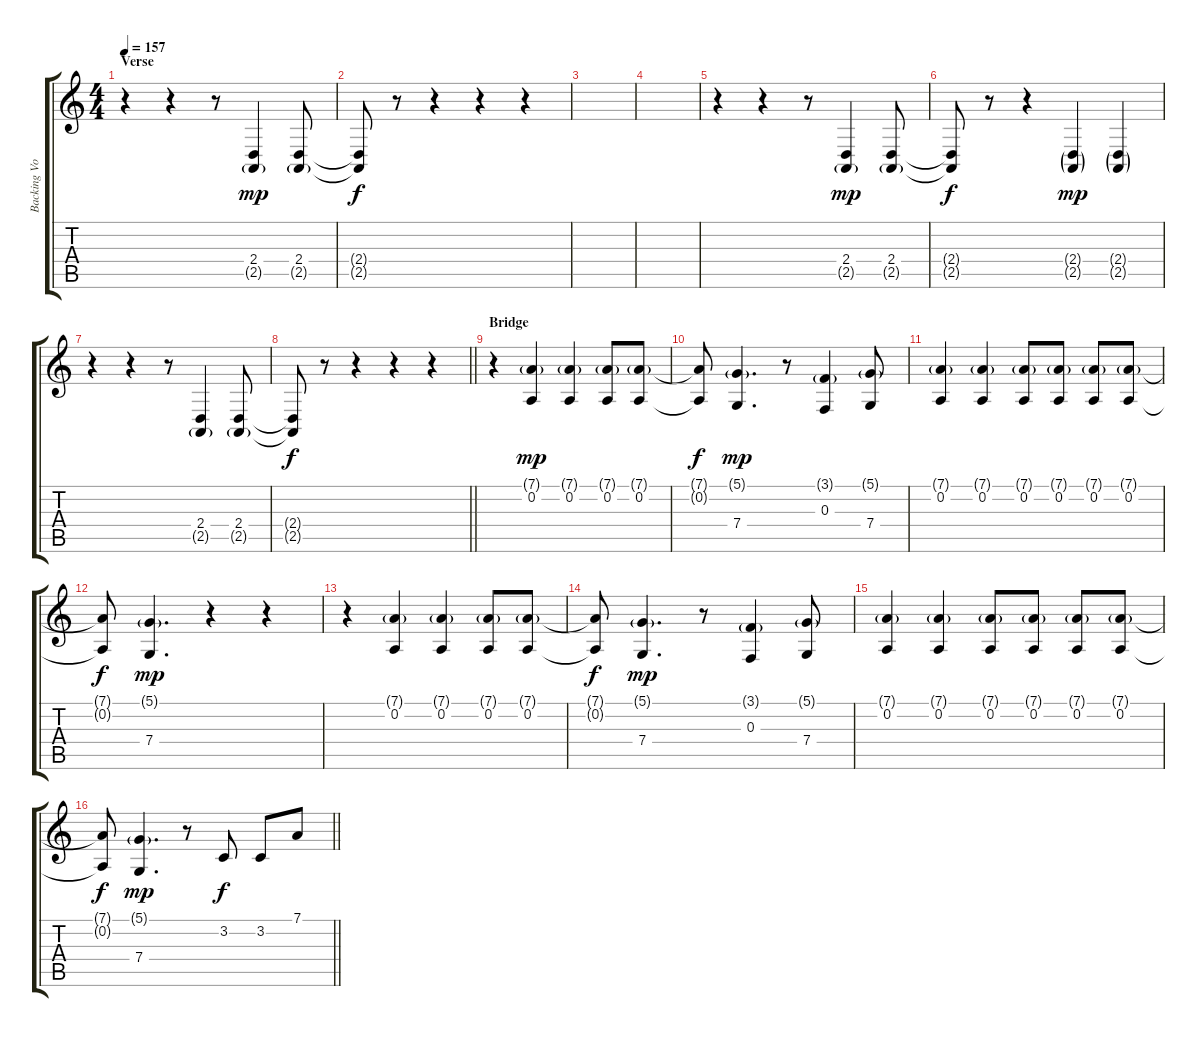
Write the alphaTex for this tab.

\track ("Backing Vocals" "Backing Vo") {instrument lead6voice}
\staff {score tabs}
\tuning (D4 A3 F3 C3 G2 D2) {hide}
\ts (4 4)
\section ("" "Verse")
\tempo 157
\clef g2
\ks c
r.4{dy f volume 12 balance 16 instrument blownbottle} r.4 r.8 (2.4 2.5{g}).4{dy mp} (2.4 2.5{g}).8{balance 0} |
(2.4{t} 2.5{t}).8{dy f} r.8 r.4 r.4 r.4 |
|
|
r.4 r.4 r.8 (2.4 2.5{g}).4{dy mp} (2.4 2.5{g}).8{balance 16} |
(2.4{t} 2.5{t}).8{dy f} r.8 r.4 (2.4{g} 2.5{g}).4{dy mp} (2.4{g} 2.5{g}).4 |
r.4{balance 16} r.4 r.8 (2.4 2.5{g}).4 (2.4 2.5{g}).8{balance 0} |
\barLineRight lightlight
(2.4{t} 2.5{t}).8{dy f} r.8 r.4 r.4 r.4 |
\section ("" "Bridge")
r.4{volume 12 balance 6 instrument lead6voice} (7.1{g} 0.2).4{dy mp} (7.1{g} 0.2).4 (7.1{g} 0.2).8 (7.1{g} 0.2).8 |
(7.1{t} 0.2{t}).8{dy f} (5.1{g} 7.4).4{d dy mp} r.8 (3.1{g} 0.3).4 (5.1{g} 7.4).8 |
(7.1{g} 0.2).4 (7.1{g} 0.2).4 (7.1{g} 0.2).8 (7.1{g} 0.2).8 (7.1{g} 0.2).8 (7.1{g} 0.2).8 |
(7.1{t} 0.2{t}).8{dy f} (5.1{g} 7.4).4{d dy mp} r.4 r.4 |
r.4 (7.1{g} 0.2).4 (7.1{g} 0.2).4 (7.1{g} 0.2).8 (7.1{g} 0.2).8 |
(7.1{t} 0.2{t}).8{dy f} (5.1{g} 7.4).4{d dy mp} r.8 (3.1{g} 0.3).4 (5.1{g} 7.4).8 |
(7.1{g} 0.2).4 (7.1{g} 0.2).4 (7.1{g} 0.2).8 (7.1{g} 0.2).8 (7.1{g} 0.2).8 (7.1{g} 0.2).8 |
\barLineRight lightlight
(7.1{t} 0.2{t}).8{dy f} (5.1{g} 7.4).4{d dy mp} r.8 3.2.8{dy f} 3.2.8 7.1.8
